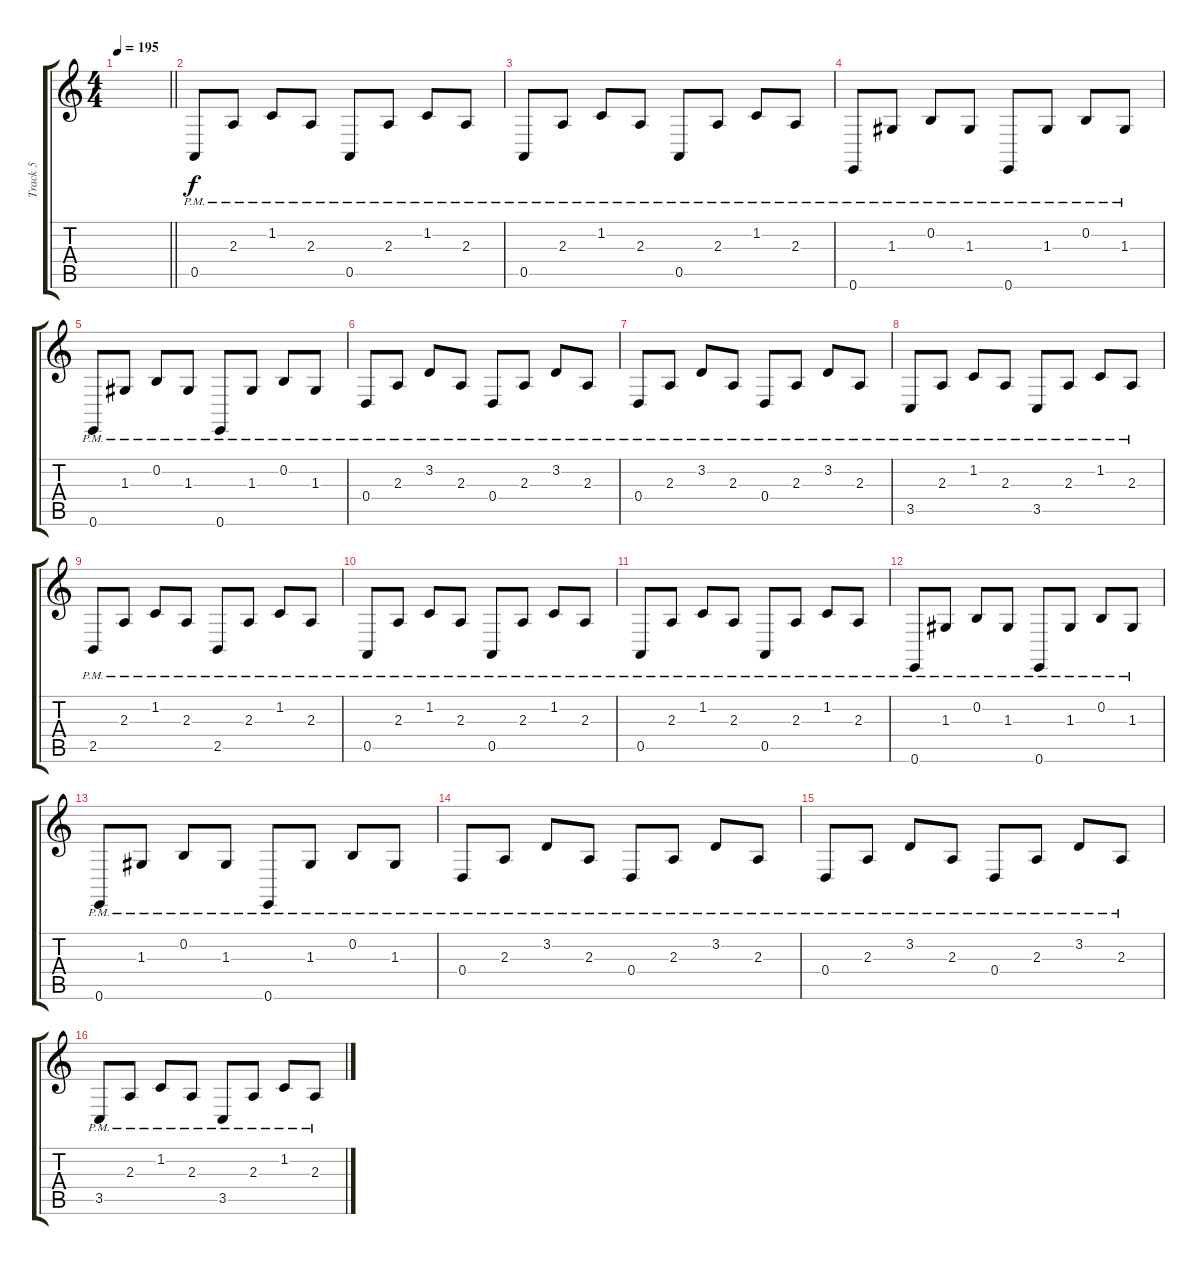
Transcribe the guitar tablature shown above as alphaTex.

\track ("Track 5" "Track 5") {instrument brightacousticpiano}
\staff {score tabs}
\tuning (E4 B3 G3 D3 A2 E2) {hide}
\ts (4 4)
\tempo 195
\clef g2
\barLineRight lightlight
\ks c
|
0.5{pm}.8 2.3{pm}.8 1.2{pm}.8 2.3{pm}.8 0.5{pm}.8 2.3{pm}.8 1.2{pm}.8 2.3{pm}.8 |
0.5{pm}.8 2.3{pm}.8 1.2{pm}.8 2.3{pm}.8 0.5{pm}.8 2.3{pm}.8 1.2{pm}.8 2.3{pm}.8 |
0.6{pm}.8 1.3{pm}.8 0.2{pm}.8 1.3{pm}.8 0.6{pm}.8 1.3{pm}.8 0.2{pm}.8 1.3{pm}.8 |
0.6{pm}.8 1.3{pm}.8 0.2{pm}.8 1.3{pm}.8 0.6{pm}.8 1.3{pm}.8 0.2{pm}.8 1.3{pm}.8 |
0.4{pm}.8 2.3{pm}.8 3.2{pm}.8 2.3{pm}.8 0.4{pm}.8 2.3{pm}.8 3.2{pm}.8 2.3{pm}.8 |
0.4{pm}.8 2.3{pm}.8 3.2{pm}.8 2.3{pm}.8 0.4{pm}.8 2.3{pm}.8 3.2{pm}.8 2.3{pm}.8 |
3.5{pm}.8 2.3{pm}.8 1.2{pm}.8 2.3{pm}.8 3.5{pm}.8 2.3{pm}.8 1.2{pm}.8 2.3{pm}.8 |
2.5{pm}.8 2.3{pm}.8 1.2{pm}.8 2.3{pm}.8 2.5{pm}.8 2.3{pm}.8 1.2{pm}.8 2.3{pm}.8 |
0.5{pm}.8 2.3{pm}.8 1.2{pm}.8 2.3{pm}.8 0.5{pm}.8 2.3{pm}.8 1.2{pm}.8 2.3{pm}.8 |
0.5{pm}.8 2.3{pm}.8 1.2{pm}.8 2.3{pm}.8 0.5{pm}.8 2.3{pm}.8 1.2{pm}.8 2.3{pm}.8 |
0.6{pm}.8 1.3{pm}.8 0.2{pm}.8 1.3{pm}.8 0.6{pm}.8 1.3{pm}.8 0.2{pm}.8 1.3{pm}.8 |
0.6{pm}.8 1.3{pm}.8 0.2{pm}.8 1.3{pm}.8 0.6{pm}.8 1.3{pm}.8 0.2{pm}.8 1.3{pm}.8 |
0.4{pm}.8 2.3{pm}.8 3.2{pm}.8 2.3{pm}.8 0.4{pm}.8 2.3{pm}.8 3.2{pm}.8 2.3{pm}.8 |
0.4{pm}.8 2.3{pm}.8 3.2{pm}.8 2.3{pm}.8 0.4{pm}.8 2.3{pm}.8 3.2{pm}.8 2.3{pm}.8 |
3.5{pm}.8 2.3{pm}.8 1.2{pm}.8 2.3{pm}.8 3.5{pm}.8 2.3{pm}.8 1.2{pm}.8 2.3{pm}.8
